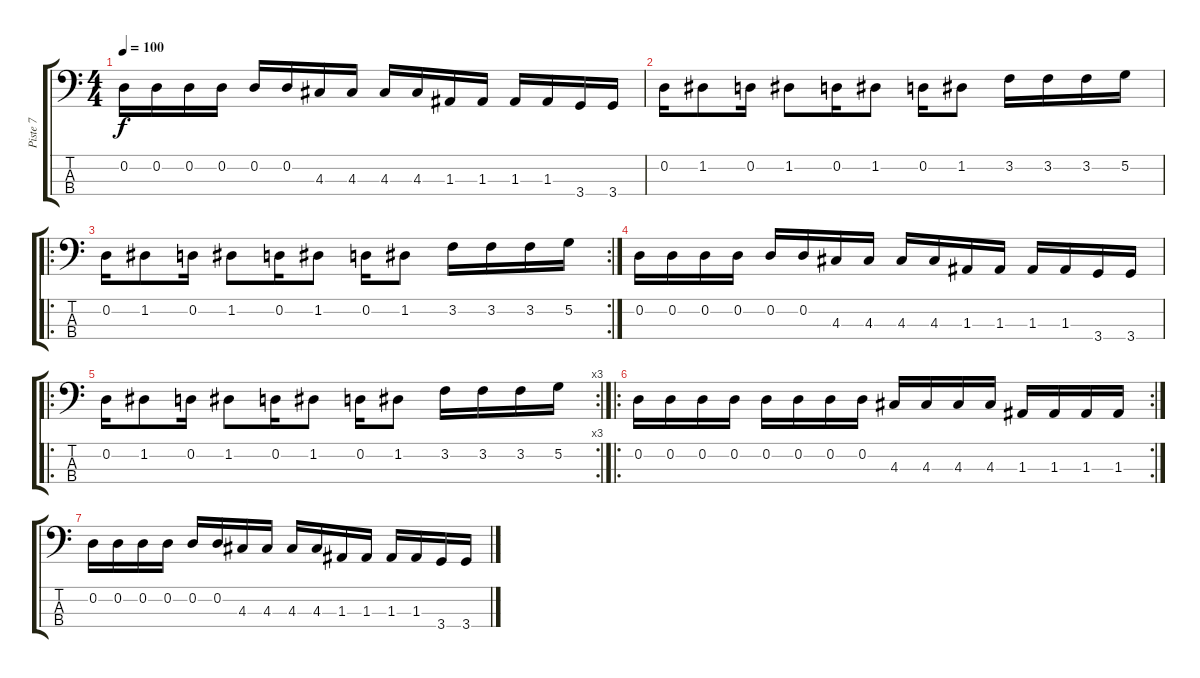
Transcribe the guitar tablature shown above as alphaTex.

\track ("Piste 7" "Piste 7") {instrument synthbass2}
\staff {score tabs}
\tuning (G2 D2 A1 E1) {hide}
\ts (4 4)
\tempo 100
\clef f4
\ks c
0.2.16{dy f} 0.2.16 0.2.16 0.2.16 0.2.16 0.2.16 4.3.16 4.3.16 4.3.16 4.3.16 1.3.16 1.3.16 1.3.16 1.3.16 3.4.16 3.4.16 |
0.2.16 1.2.8 0.2.16 1.2.8 0.2.16 1.2.8 0.2.16 1.2.8 3.2.16 3.2.16 3.2.16 5.2.16 |
\ro
\rc 2
0.2.16 1.2.8 0.2.16 1.2.8 0.2.16 1.2.8 0.2.16 1.2.8 3.2.16 3.2.16 3.2.16 5.2.16 |
0.2.16 0.2.16 0.2.16 0.2.16 0.2.16 0.2.16 4.3.16 4.3.16 4.3.16 4.3.16 1.3.16 1.3.16 1.3.16 1.3.16 3.4.16 3.4.16 |
\ro
\rc 3
0.2.16 1.2.8 0.2.16 1.2.8 0.2.16 1.2.8 0.2.16 1.2.8 3.2.16 3.2.16 3.2.16 5.2.16 |
\ro
\rc 2
0.2.16 0.2.16 0.2.16 0.2.16 0.2.16 0.2.16 0.2.16 0.2.16 4.3.16 4.3.16 4.3.16 4.3.16 1.3.16 1.3.16 1.3.16 1.3.16 |
0.2.16 0.2.16 0.2.16 0.2.16 0.2.16 0.2.16 4.3.16 4.3.16 4.3.16 4.3.16 1.3.16 1.3.16 1.3.16 1.3.16 3.4.16 3.4.16
